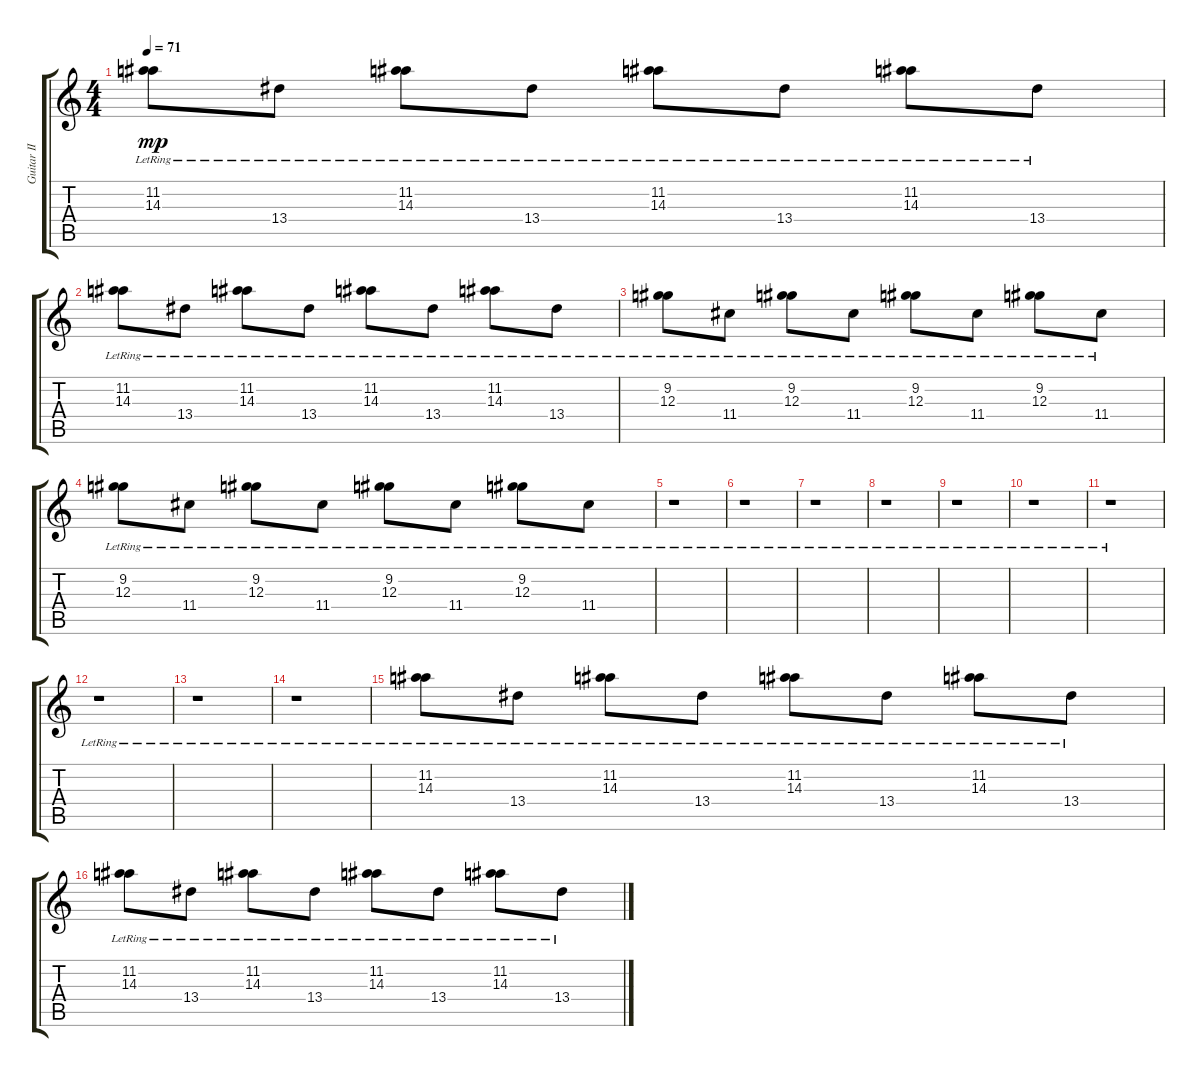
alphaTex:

\track ("Guitar II (with Fingers and Chorus)" "Guitar II ") {instrument electricguitarjazz}
\staff {score tabs}
\tuning (E4 B3 G3 D3 A2 E2) {hide}
\ts (4 4)
\tempo 71
\clef g2
\ks c
(11.2{lr} 14.3{lr}).8{dy mp} 13.4{lr}.8 (11.2{lr} 14.3{lr}).8 13.4{lr}.8 (11.2{lr} 14.3{lr}).8 13.4{lr}.8 (11.2{lr} 14.3{lr}).8 13.4{lr}.8 |
(11.2{lr} 14.3{lr}).8 13.4{lr}.8 (11.2{lr} 14.3{lr}).8 13.4{lr}.8 (11.2{lr} 14.3{lr}).8 13.4{lr}.8 (11.2{lr} 14.3{lr}).8 13.4{lr}.8 |
(9.2{lr} 12.3{lr}).8 11.4{lr}.8 (9.2{lr} 12.3{lr}).8 11.4{lr}.8 (9.2{lr} 12.3{lr}).8 11.4{lr}.8 (9.2{lr} 12.3{lr}).8 11.4{lr}.8 |
(9.2{lr} 12.3{lr}).8 11.4{lr}.8 (9.2{lr} 12.3{lr}).8 11.4{lr}.8 (9.2{lr} 12.3{lr}).8 11.4{lr}.8 (9.2{lr} 12.3{lr}).8 11.4{lr}.8 |
r.1 |
r.1 |
r.1 |
r.1 |
r.1 |
r.1 |
r.1 |
r.1 |
r.1 |
r.1 |
(11.2{lr} 14.3{lr}).8 13.4{lr}.8 (11.2{lr} 14.3{lr}).8 13.4{lr}.8 (11.2{lr} 14.3{lr}).8 13.4{lr}.8 (11.2{lr} 14.3{lr}).8 13.4{lr}.8 |
(11.2{lr} 14.3{lr}).8 13.4{lr}.8 (11.2{lr} 14.3{lr}).8 13.4{lr}.8 (11.2{lr} 14.3{lr}).8 13.4{lr}.8 (11.2{lr} 14.3{lr}).8 13.4{lr}.8
